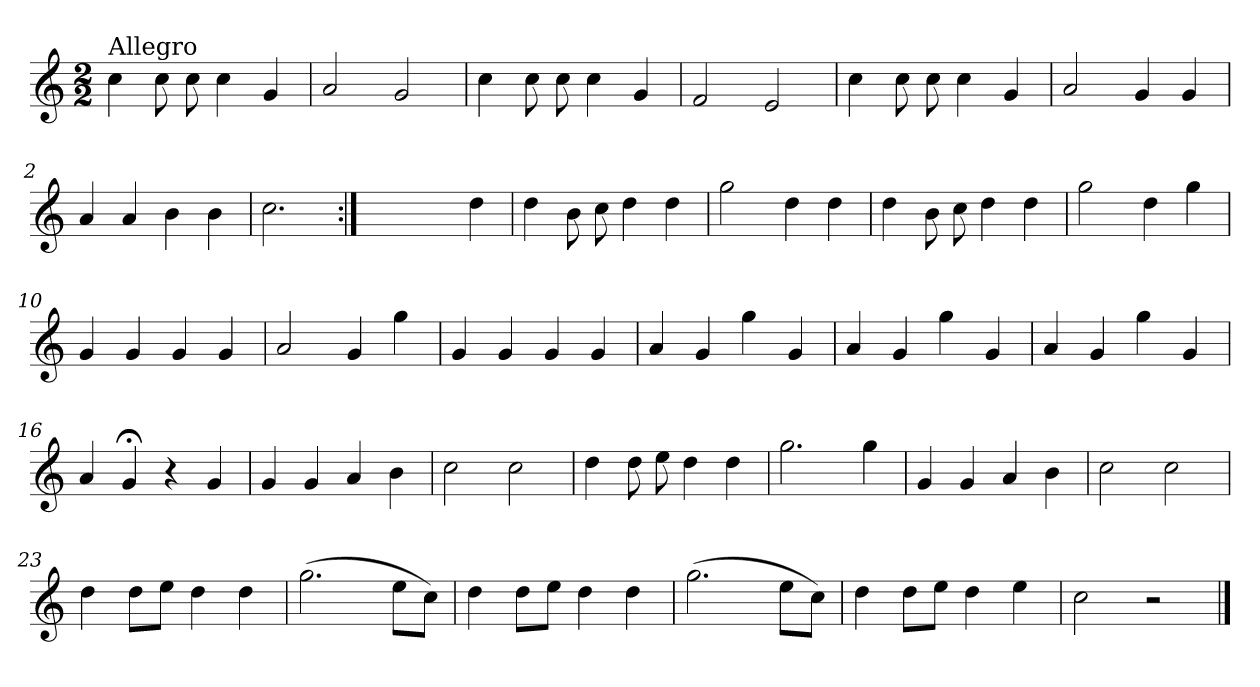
**kern
*part1
*staff1
*clefG2
*k[]
*a:
*M2/2
=1
!LO:TX:a:t=Allegro
4cc\
8cc\
8cc\
4cc\
4g/
=2
2a/
2g/
=3
4cc\
8cc\
8cc\
4cc\
4g/
=4
2f/
2e/
=5
4cc\
8cc\
8cc\
4cc\
4g/
!!LO:LB:g=z
=1X
2a/
4g/
4g/
=2X
4a/
4a/
4b\
4b\
=3X
2.cc\
=4X:|!
4ryy
2ryy
4dd\
=6
4dd\
8b\
8cc\
4dd\
4dd\
=7
2gg\
4dd\
4dd\
=8
4dd\
8b\
8cc\
4dd\
4dd\
!!LO:LB:g=z
=9
2gg\
4dd\
4gg\
=10
4g/
4g/
4g/
4g/
=11
2a/
4g/
4gg\
=12
4g/
4g/
4g/
4g/
=13
4a/
4g/
4gg\
4g/
=14
4a/
4g/
4gg\
4g/
!!LO:LB:g=z
=15
4a/
4g/
4gg\
4g/
=16
4a/
4g;</
4r
4g/
=17
4g/
4g/
4a/
4b\
=18
2cc\
2cc\
=19
4dd\
8dd\
8ee\
4dd\
4dd\
=20
2.gg\
4gg\
!!LO:LB:g=z
=21
4g/
4g/
4a/
4b\
=22
2cc\
2cc\
=23
4dd\
8dd\L
8ee\J
4dd\
4dd\
=24
(>2.gg\
8ee\L
8cc\J)
=25
4dd\
8dd\L
8ee\J
4dd\
4dd\
=26
(>2.gg\
8ee\L
8cc\J)
!!LO:LB:g=z
=27
4dd\
8dd\L
8ee\J
4dd\
4ee\
=28
2cc\
2r
==
*-
